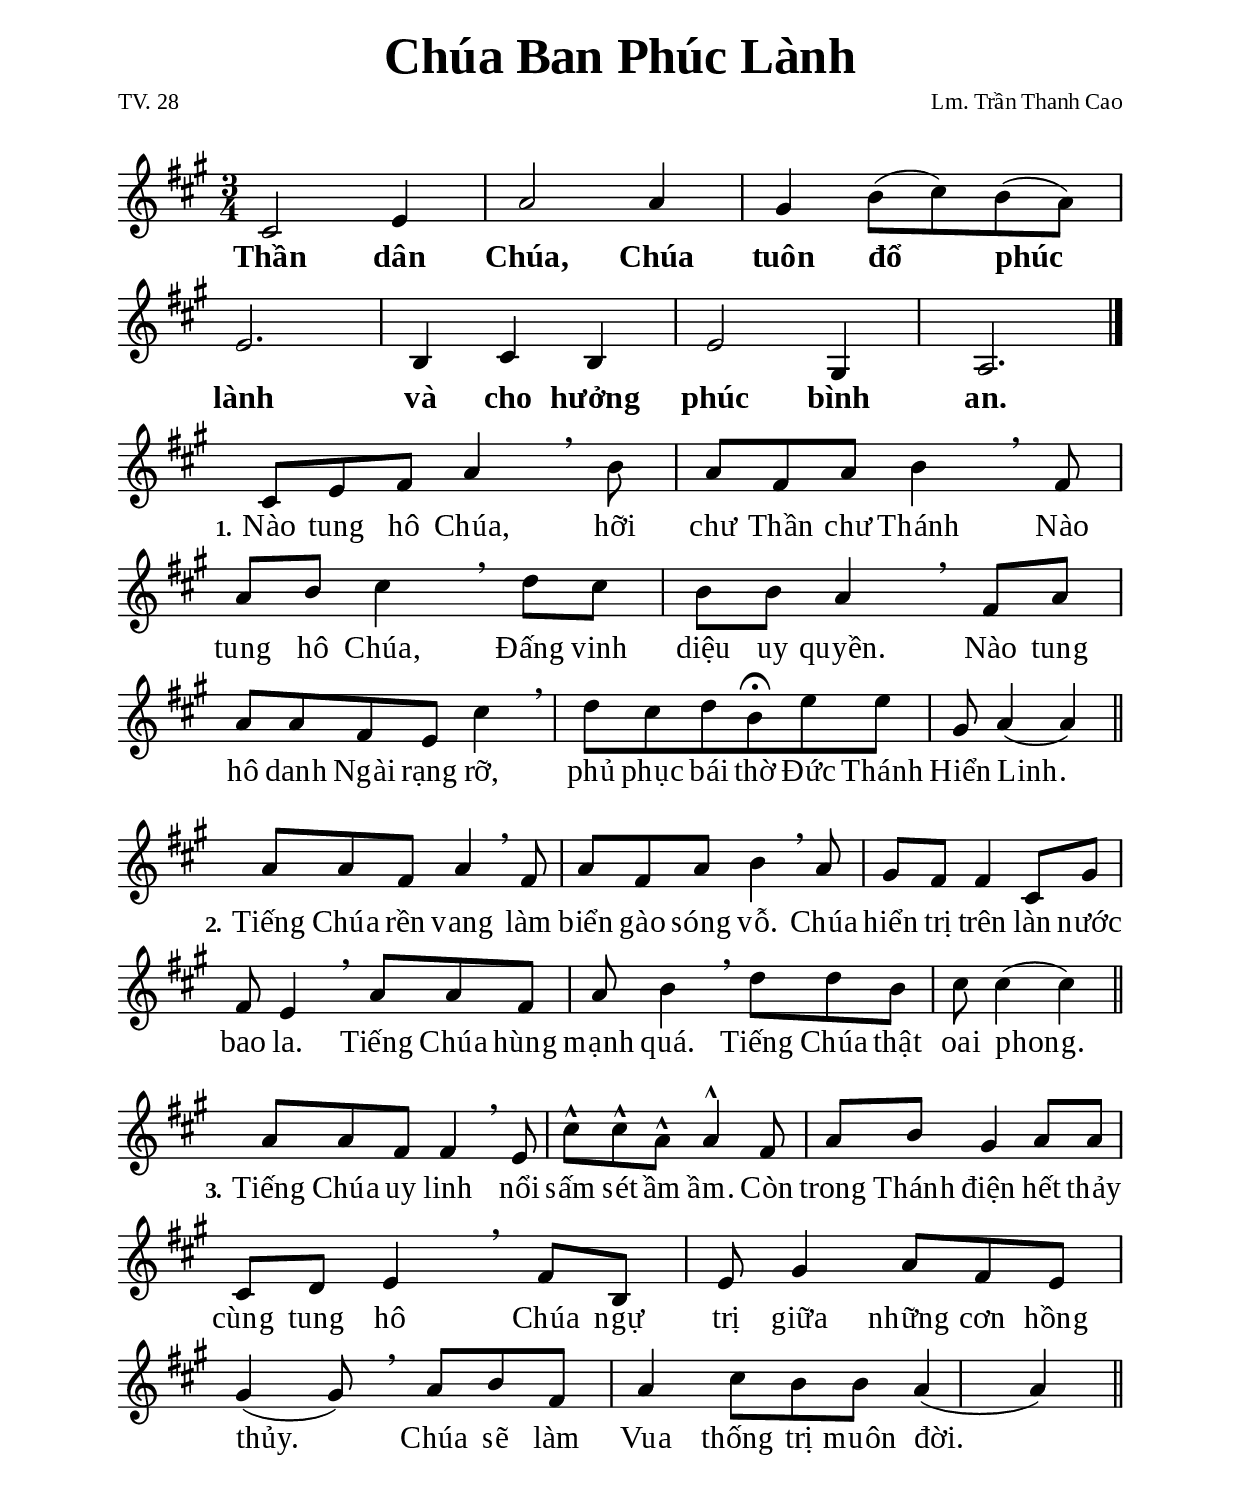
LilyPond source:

% Cài đặt chung
\version "2.20.0"
\include "english.ly"

\header {
  title = \markup { \fontsize #3 "Chúa Ban Phúc Lành" }
  poet = "TV. 28"
  composer = "Lm. Trần Thanh Cao"
  arranger = " "
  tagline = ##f
}

\paper {
  #(set-paper-size "a4")
  top-margin = 10\mm
  bottom-margin = 10\mm
  left-margin = 20\mm
  right-margin = 20\mm
  indent = #0
  #(define fonts
    (make-pango-font-tree
      "Liberation Serif"
      "Liberation Serif"
      "Liberation Serif"
      (/ 20 20)))
  page-count = #1
}

% Nhạc điệp khúc
nhacDiepKhuc= \relative c' {
  cs2 e4 |
  a2 a4 |
  gs4 b8 (cs) b (a) |
  e2. |
  b4 cs b |
  e2 gs,4 |
  a2. \bar "|."
}

% Nhạc phiên khúc
nhacPhienKhucMot = \relative c' {
  cs8 e fs a4 \breathe
  b8 a fs a b4 \breathe
  fs8 a b cs4 \breathe
  d8 cs b b a4 \breathe
  fs8 a a a fs e cs'4 \breathe
  d8 cs d b \fermata
  e e gs, a4 (a) \bar "||"
}

nhacPhienKhucHai = \relative c'' {
  a8 a fs a4 \breathe
  fs8 a fs a b4 \breathe
  a8 gs fs fs4 cs8 gs' fs e4 \breathe
  a8 a fs a b4 \breathe
  d8 d b cs cs4 (cs) \bar "||"
}

nhacPhienKhucBa = \relative c'' {
  a8 a fs fs4 \breathe
  e8 cs'^^ cs^^ a^^ a4^^
  fs8 a b gs4 a8 a cs, d e4 \breathe
  fs8 b, e gs4 a8 fs e gs4 (gs8) \breathe
  a b fs a4 cs8 b b a4 (a) \bar "||"
}

% Lời điệp khúc
loiDiepKhuc = \lyricmode {
  \override Lyrics.LyricText.font-series = #'bold
  Thần dân Chúa, Chúa tuôn đổ phúc lành
  và cho hưởng phúc bình an.
}

% Lời phiên khúc
loiPhienKhucMot = \lyricmode {
  \set stanza = #"1."
  Nào tung hô Chúa, hỡi chư Thần chư Thánh
  Nào tung hô Chúa, Đấng vinh diệu uy quyền.
  Nào tung hô danh Ngài rạng rỡ,
  phủ phục bái thờ Đức Thánh Hiển Linh.
}

loiPhienKhucHai = \lyricmode {
  \set stanza = #"2."
  Tiếng Chúa rền vang làm biển gào sóng vỗ.
  Chúa hiển trị trên làn nước bao la.
  Tiếng Chúa hùng mạnh quá.
  Tiếng Chúa thật oai phong.
}

loiPhienKhucBa = \lyricmode {
  \set stanza = #"3."
  Tiếng Chúa uy linh nổi sấm sét ầm ầm.
  Còn trong Thánh điện hết thảy cùng tung hô
  Chúa ngự trị giữa những cơn hồng thủy.
  Chúa sẽ làm Vua thống trị muôn đời.
}

% Dàn trang
\score {
  \new ChoirStaff <<
    \new Staff = diepKhuc \with {
        \consists "Merge_rests_engraver"
        \magnifyStaff #(magstep +1)
      }
      <<
      \new Voice = beSop {
        \key a \major \time 3/4 \stemNeutral \nhacDiepKhuc
      }
    >>
    \new Lyrics \lyricsto beSop \loiDiepKhuc
  >>
  \layout {
    \override Lyrics.LyricText.font-series = #'bold
    \override Lyrics.LyricText.font-size = #+3
    \override Lyrics.LyricSpace.minimum-distance = #0.5
    \override Score.BarNumber.break-visibility = ##(#f #f #f)
    \override Score.SpacingSpanner.uniform-stretching = ##t
  }
}

\score {
  \new ChoirStaff <<
    \new Staff = phienKhuc \with {
        \magnifyStaff #(magstep +1)
      }
      <<
      \new Voice = beSop {
        \key a \major \time 3/4 \nhacPhienKhucMot
      }
    >>
    \new Lyrics \lyricsto beSop \loiPhienKhucMot
  >>
  \layout {
    \override Staff.TimeSignature.transparent = ##t
    \override Lyrics.LyricText.font-size = #+3
    \override Lyrics.LyricSpace.minimum-distance = #0.5
    \override Score.BarNumber.break-visibility = ##(#f #f #f)
    \override Score.SpacingSpanner.uniform-stretching = ##t
    \set Score.barAlways = ##t
    \set Score.defaultBarType = ""
  } 
}

\score {
  \new ChoirStaff <<
    \new Staff = phienKhuc \with {
        \magnifyStaff #(magstep +1)
      }
      <<
      \new Voice = beSop {
        \key a \major \time 3/4 \nhacPhienKhucHai
      }
    >>
    \new Lyrics \lyricsto beSop \loiPhienKhucHai
  >>
  \layout {
    \override Staff.TimeSignature.transparent = ##t
    \override Lyrics.LyricText.font-size = #+3
    \override Lyrics.LyricSpace.minimum-distance = #0.5
    \override Score.BarNumber.break-visibility = ##(#f #f #f)
    \override Score.SpacingSpanner.uniform-stretching = ##t
    \set Score.barAlways = ##t
    \set Score.defaultBarType = ""
  } 
}

\score {
  \new ChoirStaff <<
    \new Staff = phienKhuc \with {
        \magnifyStaff #(magstep +1)
      }
      <<
      \new Voice = beSop {
        \key a \major \time 3/4 \nhacPhienKhucBa
      }
    >>
    \new Lyrics \lyricsto beSop \loiPhienKhucBa
  >>
  \layout {
    \override Staff.TimeSignature.transparent = ##t
    \override Lyrics.LyricText.font-size = #+3
    \override Lyrics.LyricSpace.minimum-distance = #0.5
    \override Score.BarNumber.break-visibility = ##(#f #f #f)
    \override Score.SpacingSpanner.uniform-stretching = ##t
    \set Score.barAlways = ##t
    \set Score.defaultBarType = ""
  } 
}
